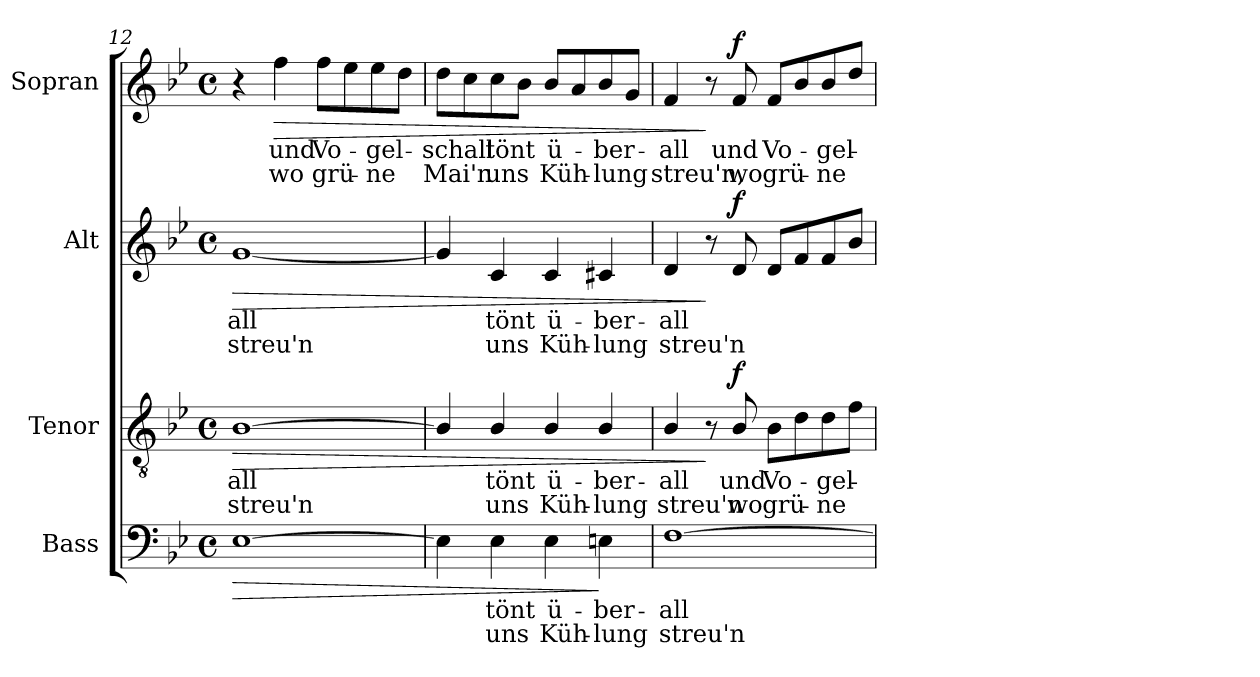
**kern	**text	**text	**dynam	**kern	**text	**text	**dynam	**kern	**text	**text	**dynam	**kern	**text	**text	**dynam
*part4	*part4	*part4	*part4	*part3	*part3	*part3	*part3	*part2	*part2	*part2	*part2	*part1	*part1	*part1	*part1
*staff4	*staff4	*staff4	*staff4	*staff3	*staff3	*staff3	*staff3	*staff2	*staff2	*staff2	*staff2	*staff1	*staff1	*staff1	*staff1
*I"Bass	*	*	*	*I"Tenor	*	*	*	*I"Alt	*	*	*	*I"Sopran	*	*	*
*I'B.	*	*	*	*I'T.	*	*	*	*I'A.	*	*	*	*I'S.	*	*	*
!!LO:LB:g=z
*clefF4	*	*	*	*clefGv2	*	*	*	*clefG2	*	*	*	*clefG2	*	*	*
*	*	*	*	*ITrd7c12	*	*	*	*	*	*	*	*	*	*	*
*k[b-e-]	*	*	*	*k[b-e-]	*	*	*	*k[b-e-]	*	*	*	*k[b-e-]	*	*	*
*B-:	*	*	*	*B-:	*	*	*	*B-:	*	*	*	*B-:	*	*	*
*M4/4	*	*	*	*M4/4	*	*	*	*M4/4	*	*	*	*M4/4	*	*	*
*met(c)	*	*	*	*met(c)	*	*	*	*met(c)	*	*	*	*met(c)	*	*	*
=12	=12	=12	=12	=12	=12	=12	=12	=12	=12	=12	=12	=12	=12	=12	=12
!	!	!	!LO:HP:b	!	!	!	!	!	!	!	!	!	!	!	!
!	!	!	!	!	!LO:LY:b:color=#000000	!LO:LY:b:color=#000000	!LO:HP:b	!	!	!	!	!	!	!	!
!	!	!	!	!	!	!	!	!	!LO:LY:b:color=#000000	!LO:LY:b:color=#000000	!LO:HP:b	!	!	!	!
[1E-i	.	.	>	[1BB-i	-all	streu'n	>	[1gi	-all	streu'n	>	4r	.	.	.
!	!	!	!	!	!	!	!	!	!	!	!	!	!LO:LY:b:color=#000000	!LO:LY:b:color=#000000	!LO:HP:b
.	.	.	.	.	.	.	.	.	.	.	.	4ffi\	und	wo	>
!	!	!	!	!	!	!	!	!	!	!	!	!	!LO:LY:b:color=#000000	!LO:LY:b:color=#000000	!
.	.	.	.	.	.	.	.	.	.	.	.	8ffi\L	Vo-	grü-	.
.	.	.	.	.	.	.	.	.	.	.	.	8ee-i\	.	.	.
!	!	!	!	!	!	!	!	!	!	!	!	!	!LO:LY:b:color=#000000	!LO:LY:b:color=#000000	!
.	.	.	.	.	.	.	.	.	.	.	.	8ee-i\	-gel-	-ne	.
.	.	.	.	.	.	.	.	.	.	.	.	8ddi\J	.	.	.
=13	=13	=13	=13	=13	=13	=13	=13	=13	=13	=13	=13	=13	=13	=13	=13
!	!	!	!	!	!	!	!	!	!	!	!	!	!LO:LY:b:color=#000000	!LO:LY:b:color=#000000	!
4E-i\]	.	.	.	4BB-i/]	.	.	.	4gi/]	.	.	.	8ddi\L	-schall	Mai'n	.
.	.	.	.	.	.	.	.	.	.	.	.	8cci\	.	.	.
!	!LO:LY:b:color=#000000	!LO:LY:b:color=#000000	!	!	!	!	!	!	!	!	!	!	!	!	!
!	!	!	!	!	!LO:LY:b:color=#000000	!LO:LY:b:color=#000000	!	!	!	!	!	!	!	!	!
!	!	!	!	!	!	!	!	!	!LO:LY:b:color=#000000	!LO:LY:b:color=#000000	!	!	!	!	!
!	!	!	!	!	!	!	!	!	!	!	!	!	!LO:LY:b:color=#000000	!LO:LY:b:color=#000000	!
4E-i\	tönt	uns	.	4BB-i/	tönt	uns	.	4ci/	tönt	uns	.	8cci\	tönt	uns	.
.	.	.	.	.	.	.	.	.	.	.	.	8b-i\J	.	.	.
!	!LO:LY:b:color=#000000	!LO:LY:b:color=#000000	!	!	!	!	!	!	!	!	!	!	!	!	!
!	!	!	!	!	!LO:LY:b:color=#000000	!LO:LY:b:color=#000000	!	!	!	!	!	!	!	!	!
!	!	!	!	!	!	!	!	!	!LO:LY:b:color=#000000	!LO:LY:b:color=#000000	!	!	!	!	!
!	!	!	!	!	!	!	!	!	!	!	!	!	!LO:LY:b:color=#000000	!LO:LY:b:color=#000000	!
4E-i\	ü-	Küh-	.	4BB-i/	ü-	Küh-	.	4ci/	ü-	Küh-	.	8b-i/L	ü-	Küh-	.
.	.	.	.	.	.	.	.	.	.	.	.	8ai/	.	.	.
!	!LO:LY:b:color=#000000	!LO:LY:b:color=#000000	!	!	!	!	!	!	!	!	!	!	!	!	!
!	!	!	!	!	!LO:LY:b:color=#000000	!LO:LY:b:color=#000000	!	!	!	!	!	!	!	!	!
!	!	!	!	!	!	!	!	!	!LO:LY:b:color=#000000	!LO:LY:b:color=#000000	!	!	!	!	!
!	!	!	!	!	!	!	!	!	!	!	!	!	!LO:LY:b:color=#000000	!LO:LY:b:color=#000000	!
4Eni\	-ber-	-lung	]	4BB-i/	-ber-	-lung	.	4c#Xi/	-ber-	-lung	.	8b-i/	-ber-	-lung	.
.	.	.	.	.	.	.	.	.	.	.	.	8gi/J	.	.	.
=14	=14	=14	=14	=14	=14	=14	=14	=14	=14	=14	=14	=14	=14	=14	=14
!	!LO:LY:b:color=#000000	!LO:LY:b:color=#000000	!	!	!	!	!	!	!	!	!	!	!	!	!
!	!	!	!	!	!LO:LY:b:color=#000000	!LO:LY:b:color=#000000	!	!	!	!	!	!	!	!	!
!	!	!	!	!	!	!	!	!	!LO:LY:b:color=#000000	!LO:LY:b:color=#000000	!	!	!	!	!
!	!	!	!	!	!	!	!	!	!	!	!	!	!LO:LY:b:color=#000000	!LO:LY:b:color=#000000	!
[1Fi	-all	streu'n	.	4BB-i/	-all	streu'n	.	4di/	-all	streu'n	.	4fi/	-all	streu'n,	.
.	.	.	.	8r	.	.	]	8r	.	.	]	8r	.	.	]
!	!	!	!	!	!LO:LY:b:color=#000000	!LO:LY:b:color=#000000	!	!	!	!	!	!	!	!	!
!	!	!	!	!	!	!	!	!	!	!	!	!	!LO:LY:b:color=#000000	!LO:LY:b:color=#000000	!
.	.	.	.	8BB-i/	und	wo	f	8di/	.	.	f	8fi/	und	wo	f
!	!	!	!	!	!LO:LY:b:color=#000000	!LO:LY:b:color=#000000	!	!	!	!	!	!	!	!	!
!	!	!	!	!	!	!	!	!	!	!	!	!	!LO:LY:b:color=#000000	!LO:LY:b:color=#000000	!
.	.	.	.	8BB-i\L	Vo-	grü-	.	8di/L	.	.	.	8fi/L	Vo-	grü-	.
.	.	.	.	8Di\	.	.	.	8fi/	.	.	.	8b-i/	.	.	.
!	!	!	!	!	!LO:LY:b:color=#000000	!LO:LY:b:color=#000000	!	!	!	!	!	!	!	!	!
!	!	!	!	!	!	!	!	!	!	!	!	!	!LO:LY:b:color=#000000	!LO:LY:b:color=#000000	!
.	.	.	.	8Di\	-gel-	-ne	.	8fi/	.	.	.	8b-i/	-gel-	-ne	.
.	.	.	.	8Fi\J	.	.	.	8b-i/J	.	.	.	8ddi/J	.	.	.
=	=	=	=	=	=	=	=	=	=	=	=	=	=	=	=
*-	*-	*-	*-	*-	*-	*-	*-	*-	*-	*-	*-	*-	*-	*-	*-
